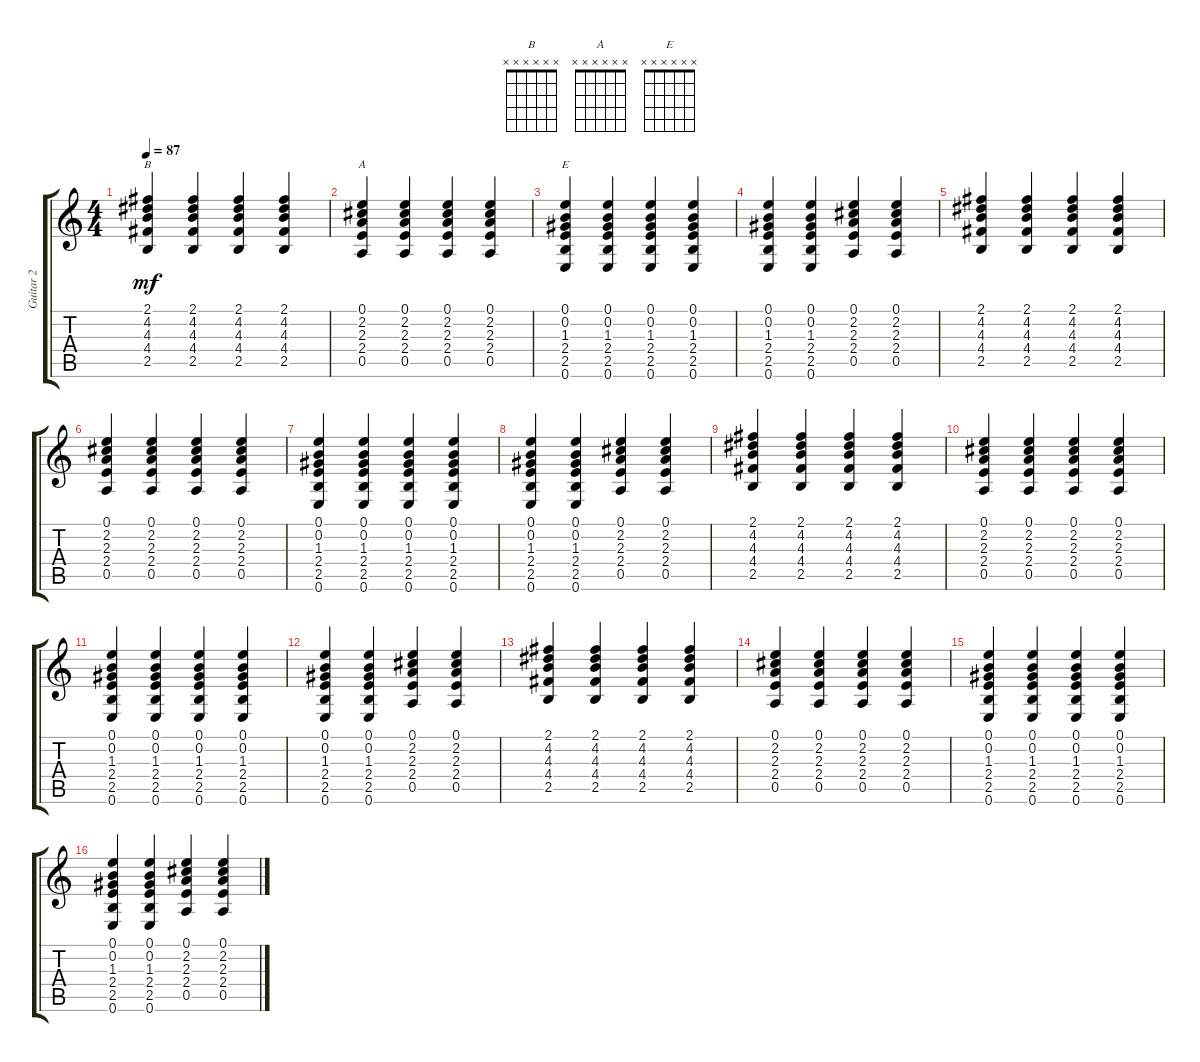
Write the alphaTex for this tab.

\track ("Guitar 2" "Guitar 2") {instrument acousticguitarsteel}
\staff {score tabs}
\tuning (E4 B3 G3 D3 A2 E2) {hide}
\chord ("B" x x x x x x)
\chord ("A" x x x x x x)
\chord ("E" x x x x x x)
\ts (4 4)
\tempo 87
\clef g2
\ks c
(2.1 4.2 4.3 4.4 2.5).4{ch "B" dy mf} (2.1 4.2 4.3 4.4 2.5).4 (2.1 4.2 4.3 4.4 2.5).4 (2.1 4.2 4.3 4.4 2.5).4 |
(0.1 2.2 2.3 2.4 0.5).4{ch "A"} (0.1 2.2 2.3 2.4 0.5).4 (0.1 2.2 2.3 2.4 0.5).4 (0.1 2.2 2.3 2.4 0.5).4 |
(0.1 0.2 1.3 2.4 2.5 0.6).4{ch "E"} (0.1 0.2 1.3 2.4 2.5 0.6).4 (0.1 0.2 1.3 2.4 2.5 0.6).4 (0.1 0.2 1.3 2.4 2.5 0.6).4 |
(0.1 0.2 1.3 2.4 2.5 0.6).4 (0.1 0.2 1.3 2.4 2.5 0.6).4 (0.1 2.2 2.3 2.4 0.5).4 (0.1 2.2 2.3 2.4 0.5).4 |
(2.1 4.2 4.3 4.4 2.5).4 (2.1 4.2 4.3 4.4 2.5).4 (2.1 4.2 4.3 4.4 2.5).4 (2.1 4.2 4.3 4.4 2.5).4 |
(0.1 2.2 2.3 2.4 0.5).4 (0.1 2.2 2.3 2.4 0.5).4 (0.1 2.2 2.3 2.4 0.5).4 (0.1 2.2 2.3 2.4 0.5).4 |
(0.1 0.2 1.3 2.4 2.5 0.6).4 (0.1 0.2 1.3 2.4 2.5 0.6).4 (0.1 0.2 1.3 2.4 2.5 0.6).4 (0.1 0.2 1.3 2.4 2.5 0.6).4 |
(0.1 0.2 1.3 2.4 2.5 0.6).4 (0.1 0.2 1.3 2.4 2.5 0.6).4 (0.1 2.2 2.3 2.4 0.5).4 (0.1 2.2 2.3 2.4 0.5).4 |
(2.1 4.2 4.3 4.4 2.5).4 (2.1 4.2 4.3 4.4 2.5).4 (2.1 4.2 4.3 4.4 2.5).4 (2.1 4.2 4.3 4.4 2.5).4 |
(0.1 2.2 2.3 2.4 0.5).4 (0.1 2.2 2.3 2.4 0.5).4 (0.1 2.2 2.3 2.4 0.5).4 (0.1 2.2 2.3 2.4 0.5).4 |
(0.1 0.2 1.3 2.4 2.5 0.6).4 (0.1 0.2 1.3 2.4 2.5 0.6).4 (0.1 0.2 1.3 2.4 2.5 0.6).4 (0.1 0.2 1.3 2.4 2.5 0.6).4 |
(0.1 0.2 1.3 2.4 2.5 0.6).4 (0.1 0.2 1.3 2.4 2.5 0.6).4 (0.1 2.2 2.3 2.4 0.5).4 (0.1 2.2 2.3 2.4 0.5).4 |
(2.1 4.2 4.3 4.4 2.5).4 (2.1 4.2 4.3 4.4 2.5).4 (2.1 4.2 4.3 4.4 2.5).4 (2.1 4.2 4.3 4.4 2.5).4 |
(0.1 2.2 2.3 2.4 0.5).4 (0.1 2.2 2.3 2.4 0.5).4 (0.1 2.2 2.3 2.4 0.5).4 (0.1 2.2 2.3 2.4 0.5).4 |
(0.1 0.2 1.3 2.4 2.5 0.6).4 (0.1 0.2 1.3 2.4 2.5 0.6).4 (0.1 0.2 1.3 2.4 2.5 0.6).4 (0.1 0.2 1.3 2.4 2.5 0.6).4 |
(0.1 0.2 1.3 2.4 2.5 0.6).4 (0.1 0.2 1.3 2.4 2.5 0.6).4 (0.1 2.2 2.3 2.4 0.5).4 (0.1 2.2 2.3 2.4 0.5).4
